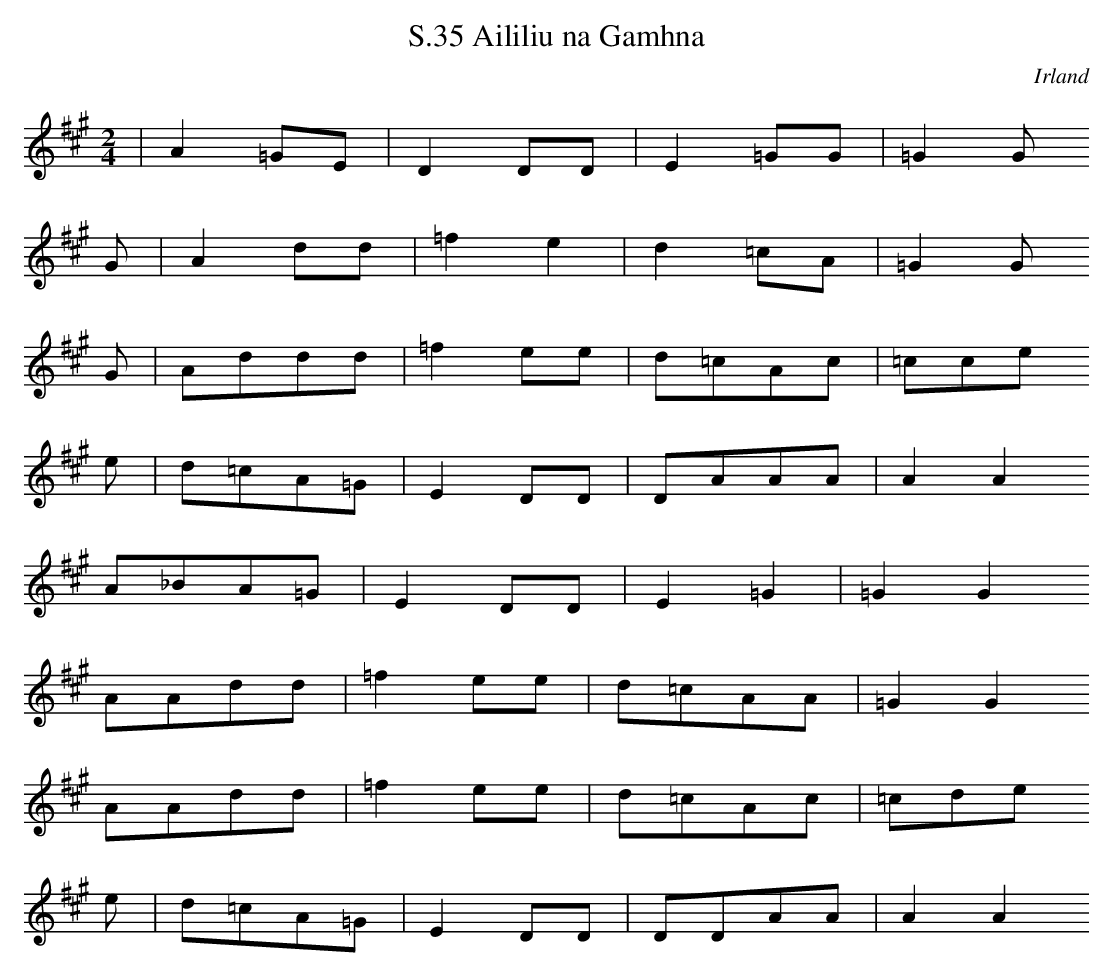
X:1
T: Aililiu na Gamhna, S.35
O: Irland
M: 2/4
L: 1/8
K: A
 | A2=GE | D2DD | E2=GG | =G2G
G | A2dd | =f2e2 | d2=cA | =G2G
G | Addd | =f2ee | d=cAc | =cce
e | d=cA=G | E2DD | DAAA | A2A2
A_BA=G | E2DD | E2=G2 | =G2G2
AAdd | =f2ee | d=cAA | =G2G2
AAdd | =f2ee | d=cAc | =cde
e | d=cA=G | E2DD | DDAA | A2A2
